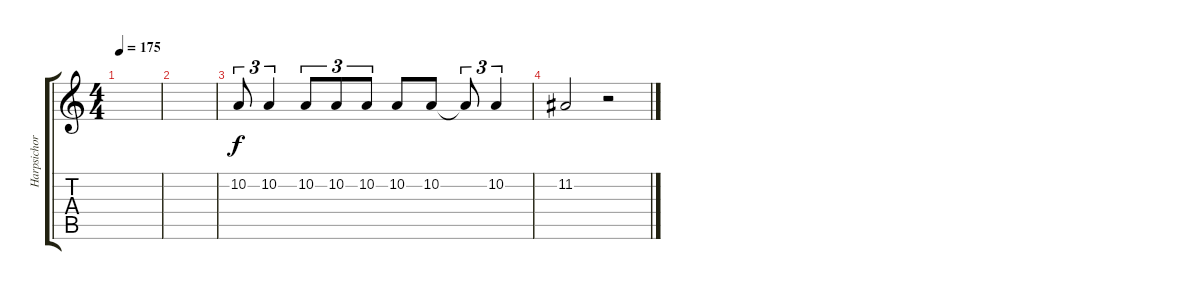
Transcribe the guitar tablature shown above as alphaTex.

\track ("Harpsichord" "Harpsichor") {instrument harpsichord}
\staff {score tabs}
\tuning (E4 B3 G3 D3 A2 D2) {hide}
\ts (4 4)
\tempo 175
\clef g2
\ks c
|
|
10.2.8{tu (3 2) volume 13 instrument distortionguitar} 10.2.4{tu (3 2)} 10.2.8{tu (3 2)} 10.2.8{tu (3 2)} 10.2.8{tu (3 2)} 10.2.8 10.2.8 10.2{t}.8{tu (3 2)} 10.2.4{tu (3 2)} |
11.2.2 r.2
